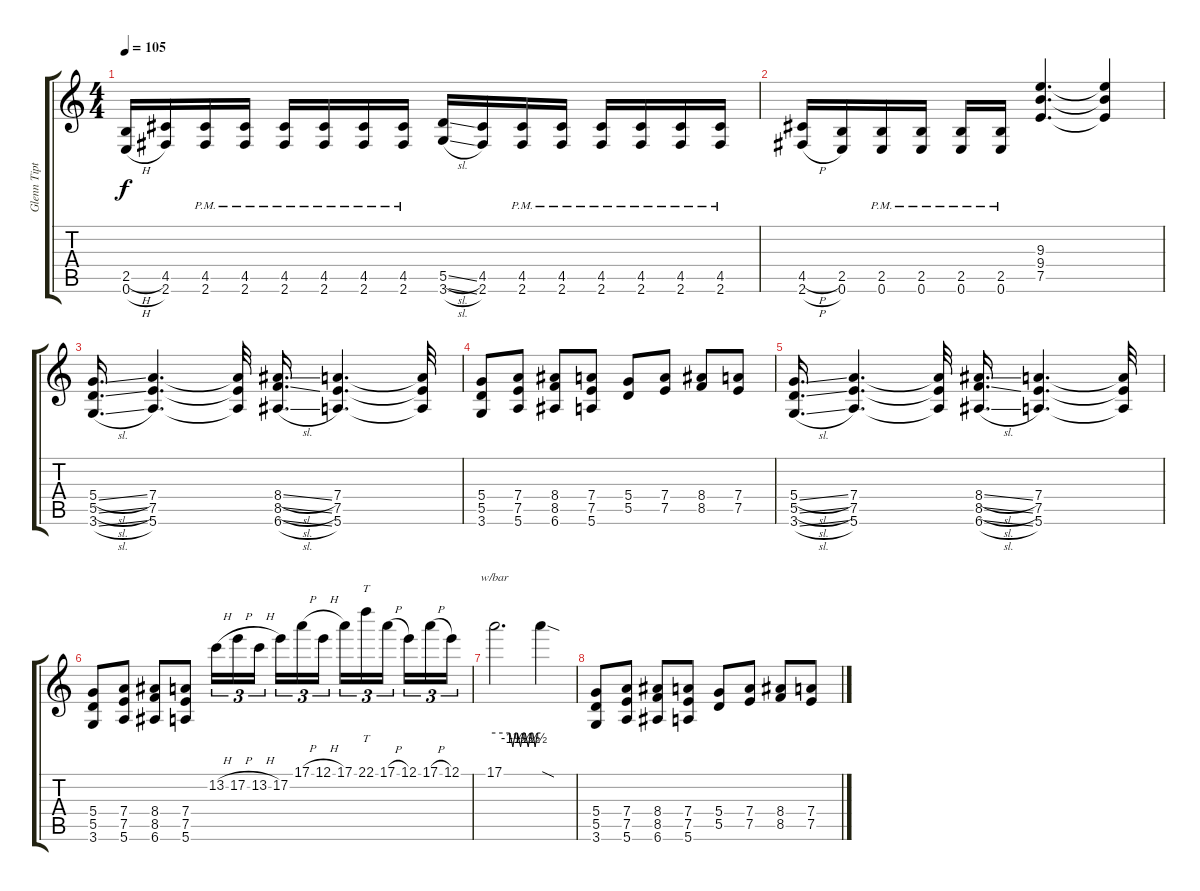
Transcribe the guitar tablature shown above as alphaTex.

\track ("Glenn Tipton" "Glenn Tipt") {instrument distortionguitar}
\staff {score tabs}
\tuning (E4 B3 G3 D3 A2 E2) {hide}
\ts (4 4)
\tempo 105
\clef g2
\ks c
(2.5{h} 0.6{h}).16{dy f} (4.5 2.6).16 (4.5{pm} 2.6{pm}).16 (4.5{pm} 2.6{pm}).16 (4.5{pm} 2.6{pm}).16 (4.5{pm} 2.6{pm}).16 (4.5{pm} 2.6{pm}).16 (4.5{pm} 2.6{pm}).16 (5.5{sl} 3.6{sl}).16 (4.5 2.6).16 (4.5{pm} 2.6{pm}).16 (4.5{pm} 2.6{pm}).16 (4.5{pm} 2.6{pm}).16 (4.5{pm} 2.6{pm}).16 (4.5{pm} 2.6{pm}).16 (4.5{pm} 2.6{pm}).16 |
(4.5{h} 2.6{h}).16 (2.5 0.6).16 (2.5{pm} 0.6{pm}).16 (2.5{pm} 0.6{pm}).16 (2.5{pm} 0.6{pm}).16 (2.5{pm} 0.6{pm}).16 (9.3 9.4 7.5).4{d} (9.3{t} 9.4{t} 7.5{t}).4 |
(5.4{sl} 5.5{sl} 3.6{sl}).16{d} (7.4 7.5 5.6).4{d} (7.4{t} 7.5{t} 5.6{t}).32 (8.4{sl} 8.5{sl} 6.6{sl}).16{d} (7.4 7.5 5.6).4{d} (7.4{t} 7.5{t} 5.6{t}).32 |
(5.4 5.5 3.6).8 (7.4 7.5 5.6).8 (8.4 8.5 6.6).8 (7.4 7.5 5.6).8 (5.4 5.5).8 (7.4 7.5).8 (8.4 8.5).8 (7.4 7.5).8 |
(5.4{sl} 5.5{sl} 3.6{sl}).16{d} (7.4 7.5 5.6).4{d} (7.4{t} 7.5{t} 5.6{t}).32 (8.4{sl} 8.5{sl} 6.6{sl}).16{d} (7.4 7.5 5.6).4{d} (7.4{t} 7.5{t} 5.6{t}).32 |
(5.4 5.5 3.6).8 (7.4 7.5 5.6).8 (8.4 8.5 6.6).8 (7.4 7.5 5.6).8 13.2{h}.16{tu (3 2) volume 16} 17.2{h}.16{tu (3 2)} 13.2{h}.16{tu (3 2) beam splitsecondary} 17.2.16{tu (3 2)} 17.1{h}.16{tu (3 2)} 12.1{h}.16{tu (3 2)} 17.1.16{tu (3 2)} 22.1.16{tt tu (3 2)} 17.1{h}.16{tu (3 2) beam splitsecondary} 12.1.16{tu (3 2)} 17.1{h}.16{tu (3 2)} 12.1.16{tu (3 2)} |
17.1.2{d tbe (custom default 0 0 20 0 24 -6 27 0 30 0 34 -6 37 0 40 0 44 -6 47 0 50 0 53 -6 56 0 60 0)} 17.1{sod t}.4 |
(5.4 5.5 3.6).8{volume 14} (7.4 7.5 5.6).8 (8.4 8.5 6.6).8 (7.4 7.5 5.6).8 (5.4 5.5).8 (7.4 7.5).8 (8.4 8.5).8 (7.4 7.5).8
